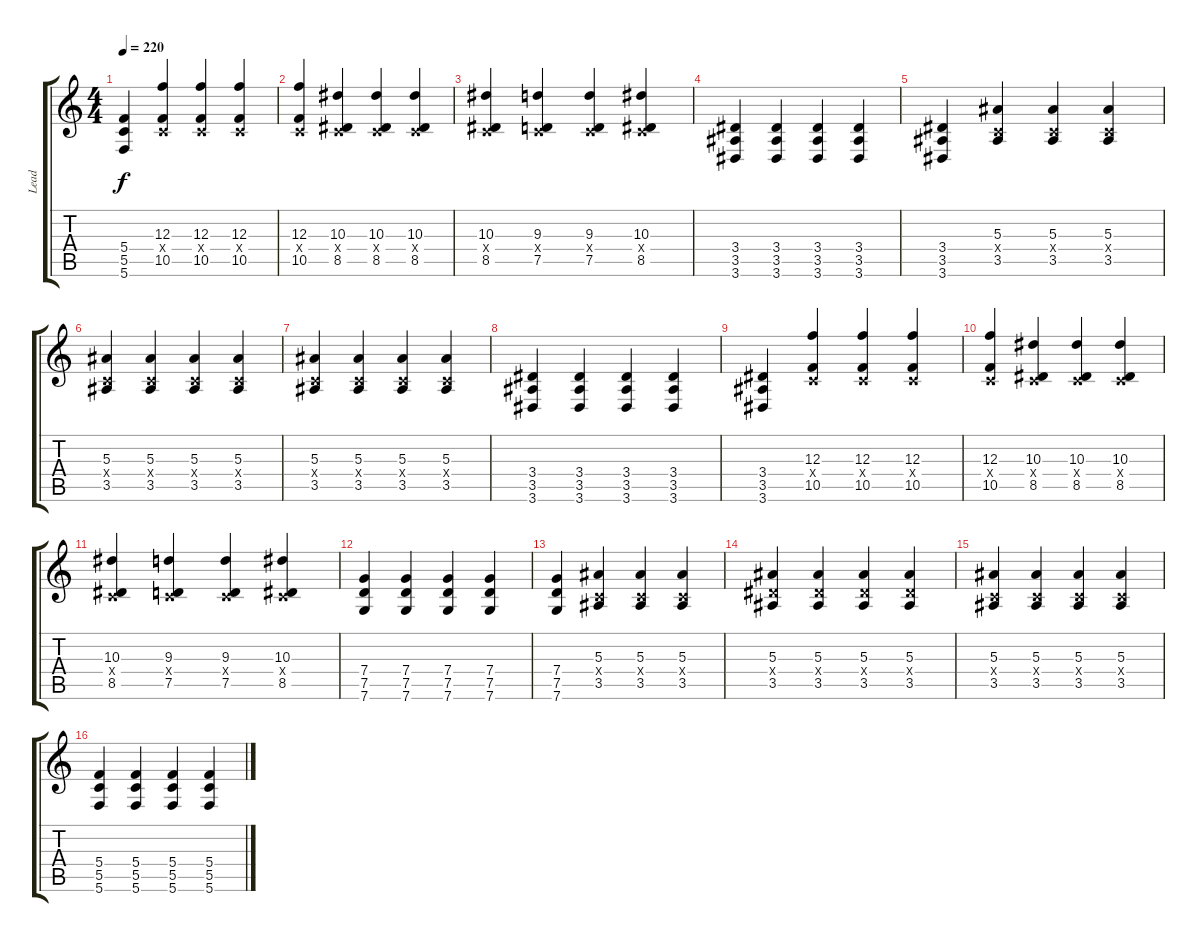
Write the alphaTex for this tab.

\track ("Lead" "Lead") {instrument distortionguitar}
\staff {score tabs}
\tuning (D4 A3 F3 C3 G2 C2) {hide}
\ts (4 4)
\tempo 220
\clef g2
\ks c
(5.4 5.5 5.6).4{dy f} (12.3 0.4{x} 10.5).4 (12.3 0.4{x} 10.5).4 (12.3 0.4{x} 10.5).4 |
(12.3 0.4{x} 10.5).4 (10.3 0.4{x} 8.5).4 (10.3 0.4{x} 8.5).4 (10.3 0.4{x} 8.5).4 |
(10.3 0.4{x} 8.5).4 (9.3 0.4{x} 7.5).4 (9.3 0.4{x} 7.5).4 (10.3 0.4{x} 8.5).4 |
(3.4 3.5 3.6).4 (3.4 3.5 3.6).4 (3.4 3.5 3.6).4 (3.4 3.5 3.6).4 |
(3.4 3.5 3.6).4 (5.3 0.4{x} 3.5).4 (5.3 0.4{x} 3.5).4 (5.3 0.4{x} 3.5).4 |
(5.3 0.4{x} 3.5).4 (5.3 0.4{x} 3.5).4 (5.3 0.4{x} 3.5).4 (5.3 0.4{x} 3.5).4 |
(5.3 0.4{x} 3.5).4 (5.3 0.4{x} 3.5).4 (5.3 0.4{x} 3.5).4 (5.3 0.4{x} 3.5).4 |
(3.4 3.5 3.6).4 (3.4 3.5 3.6).4 (3.4 3.5 3.6).4 (3.4 3.5 3.6).4 |
(3.4 3.5 3.6).4 (12.3 0.4{x} 10.5).4 (12.3 0.4{x} 10.5).4 (12.3 0.4{x} 10.5).4 |
(12.3 0.4{x} 10.5).4 (10.3 0.4{x} 8.5).4 (10.3 0.4{x} 8.5).4 (10.3 0.4{x} 8.5).4 |
(10.3 0.4{x} 8.5).4 (9.3 0.4{x} 7.5).4 (9.3 0.4{x} 7.5).4 (10.3 0.4{x} 8.5).4 |
(7.4 7.5 7.6).4 (7.4 7.5 7.6).4 (7.4 7.5 7.6).4 (7.4 7.5 7.6).4 |
(7.4 7.5 7.6).4 (5.3 0.4{x} 3.5).4 (5.3 0.4{x} 3.5).4 (5.3 0.4{x} 3.5).4 |
(5.3 3.4{x} 3.5).4 (5.3 3.4{x} 3.5).4 (5.3 3.4{x} 3.5).4 (5.3 3.4{x} 3.5).4 |
(5.3 0.4{x} 3.5).4 (5.3 0.4{x} 3.5).4 (5.3 0.4{x} 3.5).4 (5.3 0.4{x} 3.5).4 |
(5.4 5.5 5.6).4 (5.4 5.5 5.6).4 (5.4 5.5 5.6).4 (5.4 5.5 5.6).4
